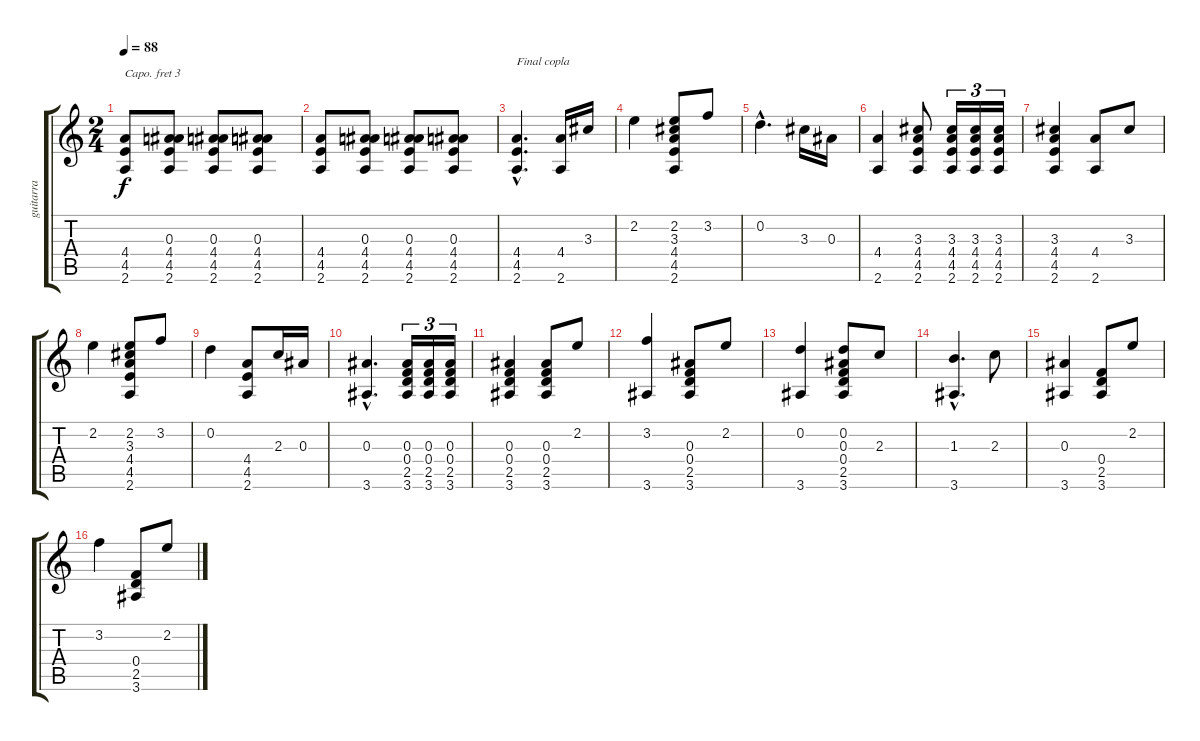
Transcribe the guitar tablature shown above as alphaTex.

\track ("guitarra" "guitarra") {instrument acousticguitarnylon}
\staff {score tabs}
\capo 3
\tuning (E4 B3 G3 D3 A2 E2) {hide}
\ts (2 4)
\tempo 88
\clef g2
\ks c
(4.4 4.5 2.6).8{dy f} (0.3 4.4 4.5 2.6).8 (0.3 4.4 4.5 2.6).8 (0.3 4.4 4.5 2.6).8 |
(4.4 4.5 2.6).8 (0.3 4.4 4.5 2.6).8 (0.3 4.4 4.5 2.6).8 (0.3 4.4 4.5 2.6).8 |
(4.4{hac} 4.5{hac} 2.6{hac}).4{d txt "Final copla"} (4.4 2.6).16 3.3.16 |
2.2.4 (2.2 3.3 4.4 4.5 2.6).8 3.2.8 |
0.2{hac}.4{d} 3.3.16 0.3.16 |
(4.4 2.6).4 (3.3 4.4 4.5 2.6).8 (3.3 4.4 4.5 2.6).16{tu (3 2)} (3.3 4.4 4.5 2.6).16{tu (3 2)} (3.3 4.4 4.5 2.6).16{tu (3 2)} |
(3.3 4.4 4.5 2.6).4 (4.4 2.6).8 3.3.8 |
2.2.4 (2.2 3.3 4.4 4.5 2.6).8 3.2.8 |
0.2.4 (4.4 4.5 2.6).8 2.3.16 0.3.16 |
(0.3{hac} 3.6{hac}).4{d} (0.3 0.4 2.5 3.6).16{tu (3 2)} (0.3 0.4 2.5 3.6).16{tu (3 2)} (0.3 0.4 2.5 3.6).16{tu (3 2)} |
(0.3 0.4 2.5 3.6).4 (0.3 0.4 2.5 3.6).8 2.2.8 |
(3.2 3.6).4 (0.3 0.4 2.5 3.6).8 2.2.8 |
(0.2 3.6).4 (0.2 0.3 0.4 2.5 3.6).8 2.3.8 |
(1.3{hac} 3.6{hac}).4{d} 2.3.8 |
(0.3 3.6).4 (0.4 2.5 3.6).8 2.2.8 |
3.2.4 (0.4 2.5 3.6).8 2.2.8
